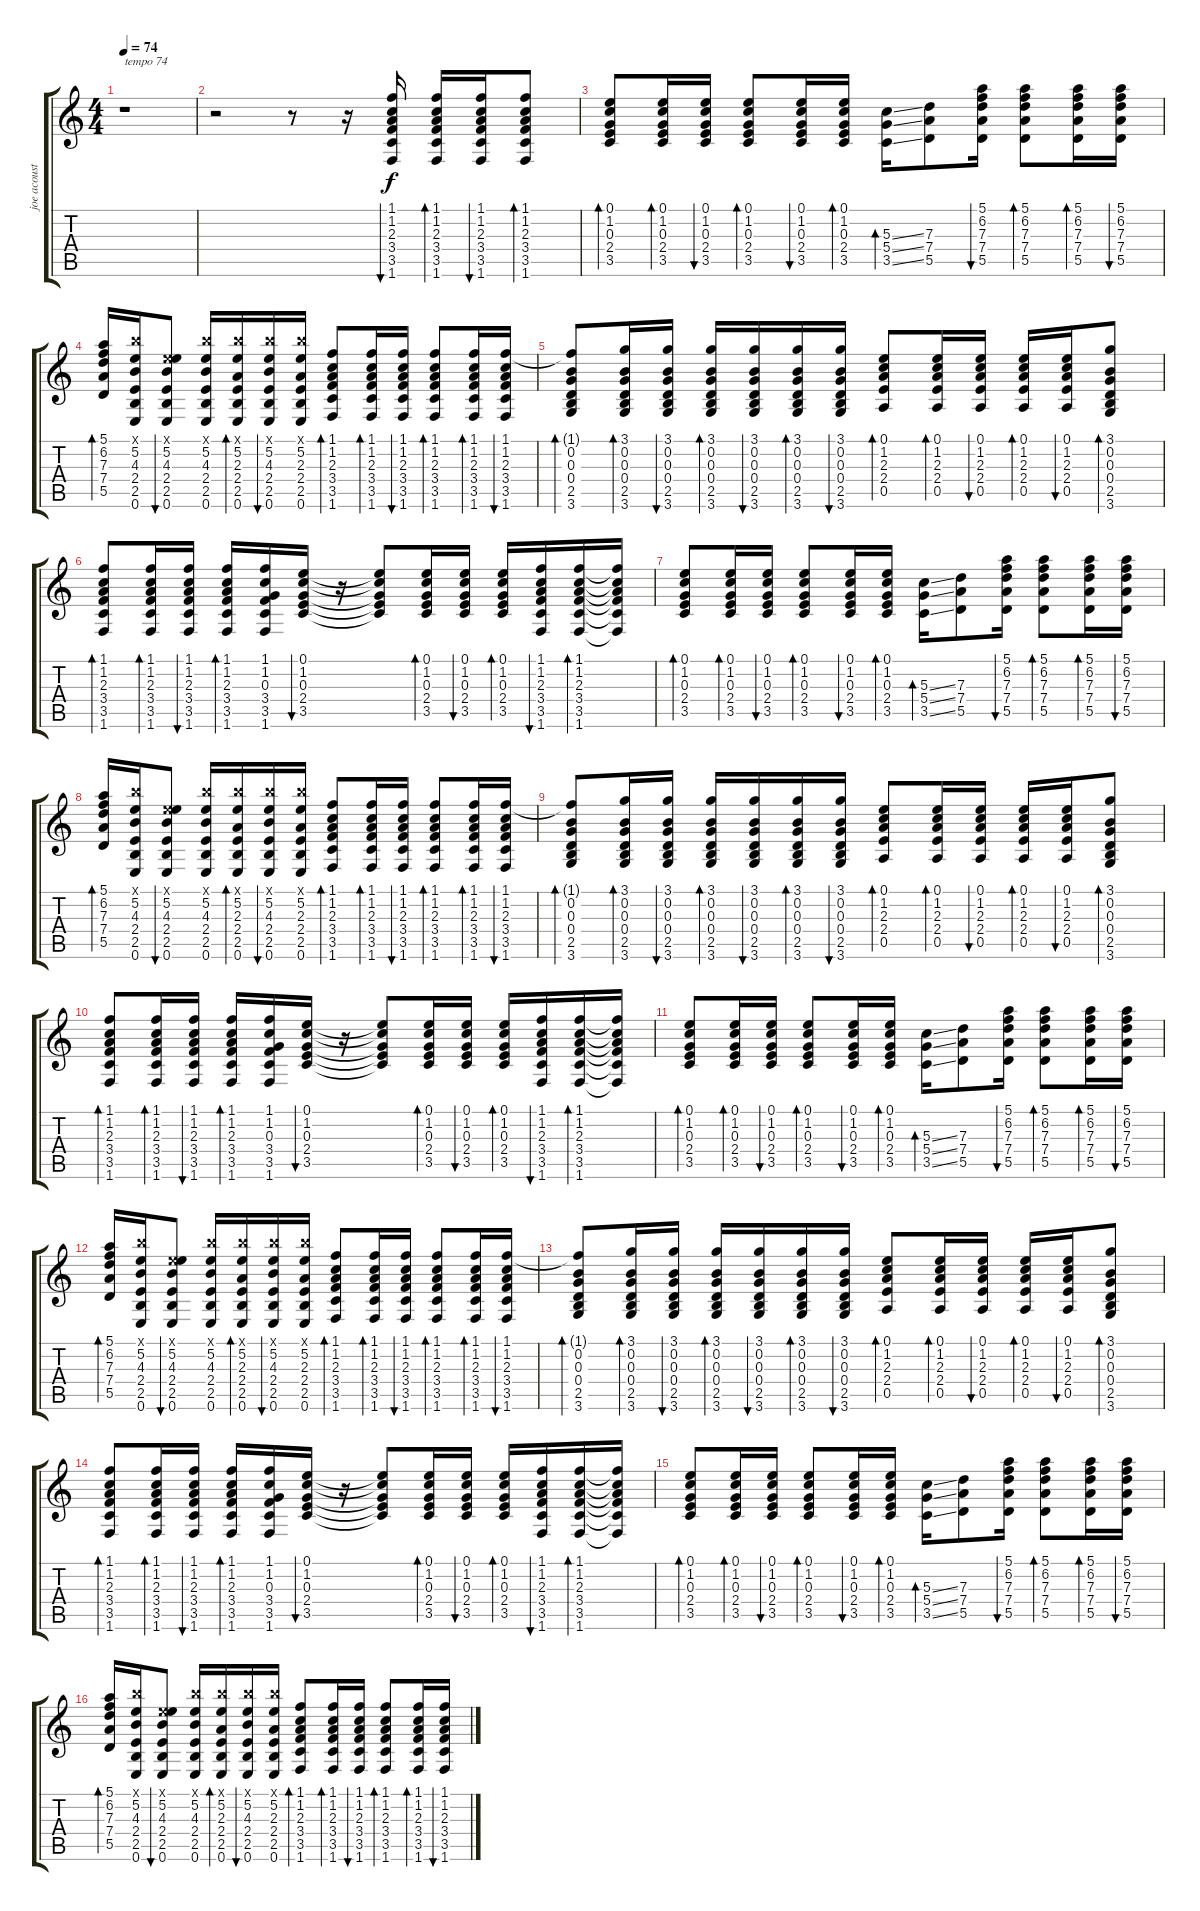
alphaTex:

\track ("joe acoustique" "joe acoust") {instrument acousticguitarsteel}
\staff {score tabs}
\tuning (E4 B3 G3 D3 A2 E2) {hide}
\ts (4 4)
\tempo 74
\clef g2
\ks c
r.1{txt "tempo 74" dy f instrument acousticguitarsteel} |
r.2 r.8 r.16 (1.1 1.2 2.3 3.4 3.5 1.6).16{bu 30} (1.1 1.2 2.3 3.4 3.5 1.6).16{bd 30} (1.1 1.2 2.3 3.4 3.5 1.6).16{bu 30} (1.1 1.2 2.3 3.4 3.5 1.6).8{bd 30} |
(0.1 1.2 0.3 2.4 3.5).8{bd 30} (0.1 1.2 0.3 2.4 3.5).16{bd 30} (0.1 1.2 0.3 2.4 3.5).16{bu 30} (0.1 1.2 0.3 2.4 3.5).8{bd 30} (0.1 1.2 0.3 2.4 3.5).16{bu 30} (0.1 1.2 0.3 2.4 3.5).16{bd 30} (5.3{ss} 5.4{ss} 3.5{ss}).16{bd 30} (7.3 7.4 5.5).8 (5.1 6.2 7.3 7.4 5.5).16{bu 30} (5.1 6.2 7.3 7.4 5.5).8{bd 30} (5.1 6.2 7.3 7.4 5.5).16{bd 30} (5.1 6.2 7.3 7.4 5.5).16{bu 30} |
(5.1 6.2 7.3 7.4 5.5).16{bd 30} (7.1{x} 5.2 4.3 2.4 2.5 0.6).16 (0.1{x} 5.2 4.3 2.4 2.5 0.6).8{bu 30} (7.1{x} 5.2 4.3 2.4 2.5 0.6).16 (7.1{x} 5.2 2.3 2.4 2.5 0.6).16{bd 30} (7.1{x} 5.2 4.3 2.4 2.5 0.6).16{bu 30} (7.1{x} 5.2 2.3 2.4 2.5 0.6).16 (1.1 1.2 2.3 3.4 3.5 1.6).8{bd 30} (1.1 1.2 2.3 3.4 3.5 1.6).16{bd 30} (1.1 1.2 2.3 3.4 3.5 1.6).16{bu 30} (1.1 1.2 2.3 3.4 3.5 1.6).8{bd 30} (1.1 1.2 2.3 3.4 3.5 1.6).16{bd 30} (1.1 1.2 2.3 3.4 3.5 1.6).16{bu 30} |
(1.1{t} 0.2 0.3 0.4 2.5 3.6).8{bd 30} (3.1 0.2 0.3 0.4 2.5 3.6).16{bd 30} (3.1 0.2 0.3 0.4 2.5 3.6).16{bu 30} (3.1 0.2 0.3 0.4 2.5 3.6).16{bd 30} (3.1 0.2 0.3 0.4 2.5 3.6).16{bu 30} (3.1 0.2 0.3 0.4 2.5 3.6).16{bd 30} (3.1 0.2 0.3 0.4 2.5 3.6).16{bu 30} (0.1 1.2 2.3 2.4 0.5).8{bd 30} (0.1 1.2 2.3 2.4 0.5).16{bd 30} (0.1 1.2 2.3 2.4 0.5).16{bu 30} (0.1 1.2 2.3 2.4 0.5).16{bd 30} (0.1 1.2 2.3 2.4 0.5).16{bu 30} (3.1 0.2 0.3 0.4 2.5 3.6).8{bd 30} |
(1.1 1.2 2.3 3.4 3.5 1.6).8{bd 30} (1.1 1.2 2.3 3.4 3.5 1.6).16{bd 30} (1.1 1.2 2.3 3.4 3.5 1.6).16{bu 30} (1.1 1.2 2.3 3.4 3.5 1.6).16{bd 30} (1.1 1.2 0.3 3.4 3.5 1.6).16 (0.1 1.2 0.3 2.4 3.5).16{bu 30} r.16 (0.1{t} 1.2{t} 0.3{t} 2.4{t} 3.5{t}).8 (0.1 1.2 0.3 2.4 3.5).16{bd 30} (0.1 1.2 0.3 2.4 3.5).16{bu 30} (0.1 1.2 0.3 2.4 3.5).16{bd 30} (1.1 1.2 2.3 3.4 3.5 1.6).16{bu 30} (1.1 1.2 2.3 3.4 3.5 1.6).16{bd 30} (1.1{t} 1.2{t} 2.3{t} 3.4{t} 3.5{t} 1.6{t}).16 |
(0.1 1.2 0.3 2.4 3.5).8{bd 30} (0.1 1.2 0.3 2.4 3.5).16{bd 30} (0.1 1.2 0.3 2.4 3.5).16{bu 30} (0.1 1.2 0.3 2.4 3.5).8{bd 30} (0.1 1.2 0.3 2.4 3.5).16{bu 30} (0.1 1.2 0.3 2.4 3.5).16{bd 30} (5.3{ss} 5.4{ss} 3.5{ss}).16{bd 30} (7.3 7.4 5.5).8 (5.1 6.2 7.3 7.4 5.5).16{bu 30} (5.1 6.2 7.3 7.4 5.5).8{bd 30} (5.1 6.2 7.3 7.4 5.5).16{bd 30} (5.1 6.2 7.3 7.4 5.5).16{bu 30} |
(5.1 6.2 7.3 7.4 5.5).16{bd 30} (7.1{x} 5.2 4.3 2.4 2.5 0.6).16 (0.1{x} 5.2 4.3 2.4 2.5 0.6).8{bu 30} (7.1{x} 5.2 4.3 2.4 2.5 0.6).16 (7.1{x} 5.2 2.3 2.4 2.5 0.6).16{bd 30} (7.1{x} 5.2 4.3 2.4 2.5 0.6).16{bu 30} (7.1{x} 5.2 2.3 2.4 2.5 0.6).16 (1.1 1.2 2.3 3.4 3.5 1.6).8{bd 30} (1.1 1.2 2.3 3.4 3.5 1.6).16{bd 30} (1.1 1.2 2.3 3.4 3.5 1.6).16{bu 30} (1.1 1.2 2.3 3.4 3.5 1.6).8{bd 30} (1.1 1.2 2.3 3.4 3.5 1.6).16{bd 30} (1.1 1.2 2.3 3.4 3.5 1.6).16{bu 30} |
(1.1{t} 0.2 0.3 0.4 2.5 3.6).8{bd 30} (3.1 0.2 0.3 0.4 2.5 3.6).16{bd 30} (3.1 0.2 0.3 0.4 2.5 3.6).16{bu 30} (3.1 0.2 0.3 0.4 2.5 3.6).16{bd 30} (3.1 0.2 0.3 0.4 2.5 3.6).16{bu 30} (3.1 0.2 0.3 0.4 2.5 3.6).16{bd 30} (3.1 0.2 0.3 0.4 2.5 3.6).16{bu 30} (0.1 1.2 2.3 2.4 0.5).8{bd 30} (0.1 1.2 2.3 2.4 0.5).16{bd 30} (0.1 1.2 2.3 2.4 0.5).16{bu 30} (0.1 1.2 2.3 2.4 0.5).16{bd 30} (0.1 1.2 2.3 2.4 0.5).16{bu 30} (3.1 0.2 0.3 0.4 2.5 3.6).8{bd 30} |
(1.1 1.2 2.3 3.4 3.5 1.6).8{bd 30} (1.1 1.2 2.3 3.4 3.5 1.6).16{bd 30} (1.1 1.2 2.3 3.4 3.5 1.6).16{bu 30} (1.1 1.2 2.3 3.4 3.5 1.6).16{bd 30} (1.1 1.2 0.3 3.4 3.5 1.6).16 (0.1 1.2 0.3 2.4 3.5).16{bu 30} r.16 (0.1{t} 1.2{t} 0.3{t} 2.4{t} 3.5{t}).8 (0.1 1.2 0.3 2.4 3.5).16{bd 30} (0.1 1.2 0.3 2.4 3.5).16{bu 30} (0.1 1.2 0.3 2.4 3.5).16{bd 30} (1.1 1.2 2.3 3.4 3.5 1.6).16{bu 30} (1.1 1.2 2.3 3.4 3.5 1.6).16{bd 30} (1.1{t} 1.2{t} 2.3{t} 3.4{t} 3.5{t} 1.6{t}).16 |
(0.1 1.2 0.3 2.4 3.5).8{bd 30} (0.1 1.2 0.3 2.4 3.5).16{bd 30} (0.1 1.2 0.3 2.4 3.5).16{bu 30} (0.1 1.2 0.3 2.4 3.5).8{bd 30} (0.1 1.2 0.3 2.4 3.5).16{bu 30} (0.1 1.2 0.3 2.4 3.5).16{bd 30} (5.3{ss} 5.4{ss} 3.5{ss}).16{bd 30} (7.3 7.4 5.5).8 (5.1 6.2 7.3 7.4 5.5).16{bu 30} (5.1 6.2 7.3 7.4 5.5).8{bd 30} (5.1 6.2 7.3 7.4 5.5).16{bd 30} (5.1 6.2 7.3 7.4 5.5).16{bu 30} |
(5.1 6.2 7.3 7.4 5.5).16{bd 30} (7.1{x} 5.2 4.3 2.4 2.5 0.6).16 (0.1{x} 5.2 4.3 2.4 2.5 0.6).8{bu 30} (7.1{x} 5.2 4.3 2.4 2.5 0.6).16 (7.1{x} 5.2 2.3 2.4 2.5 0.6).16{bd 30} (7.1{x} 5.2 4.3 2.4 2.5 0.6).16{bu 30} (7.1{x} 5.2 2.3 2.4 2.5 0.6).16 (1.1 1.2 2.3 3.4 3.5 1.6).8{bd 30} (1.1 1.2 2.3 3.4 3.5 1.6).16{bd 30} (1.1 1.2 2.3 3.4 3.5 1.6).16{bu 30} (1.1 1.2 2.3 3.4 3.5 1.6).8{bd 30} (1.1 1.2 2.3 3.4 3.5 1.6).16{bd 30} (1.1 1.2 2.3 3.4 3.5 1.6).16{bu 30} |
(1.1{t} 0.2 0.3 0.4 2.5 3.6).8{bd 30} (3.1 0.2 0.3 0.4 2.5 3.6).16{bd 30} (3.1 0.2 0.3 0.4 2.5 3.6).16{bu 30} (3.1 0.2 0.3 0.4 2.5 3.6).16{bd 30} (3.1 0.2 0.3 0.4 2.5 3.6).16{bu 30} (3.1 0.2 0.3 0.4 2.5 3.6).16{bd 30} (3.1 0.2 0.3 0.4 2.5 3.6).16{bu 30} (0.1 1.2 2.3 2.4 0.5).8{bd 30} (0.1 1.2 2.3 2.4 0.5).16{bd 30} (0.1 1.2 2.3 2.4 0.5).16{bu 30} (0.1 1.2 2.3 2.4 0.5).16{bd 30} (0.1 1.2 2.3 2.4 0.5).16{bu 30} (3.1 0.2 0.3 0.4 2.5 3.6).8{bd 30} |
(1.1 1.2 2.3 3.4 3.5 1.6).8{bd 30} (1.1 1.2 2.3 3.4 3.5 1.6).16{bd 30} (1.1 1.2 2.3 3.4 3.5 1.6).16{bu 30} (1.1 1.2 2.3 3.4 3.5 1.6).16{bd 30} (1.1 1.2 0.3 3.4 3.5 1.6).16 (0.1 1.2 0.3 2.4 3.5).16{bu 30} r.16 (0.1{t} 1.2{t} 0.3{t} 2.4{t} 3.5{t}).8 (0.1 1.2 0.3 2.4 3.5).16{bd 30} (0.1 1.2 0.3 2.4 3.5).16{bu 30} (0.1 1.2 0.3 2.4 3.5).16{bd 30} (1.1 1.2 2.3 3.4 3.5 1.6).16{bu 30} (1.1 1.2 2.3 3.4 3.5 1.6).16{bd 30} (1.1{t} 1.2{t} 2.3{t} 3.4{t} 3.5{t} 1.6{t}).16 |
(0.1 1.2 0.3 2.4 3.5).8{bd 30} (0.1 1.2 0.3 2.4 3.5).16{bd 30} (0.1 1.2 0.3 2.4 3.5).16{bu 30} (0.1 1.2 0.3 2.4 3.5).8{bd 30} (0.1 1.2 0.3 2.4 3.5).16{bu 30} (0.1 1.2 0.3 2.4 3.5).16{bd 30} (5.3{ss} 5.4{ss} 3.5{ss}).16{bd 30} (7.3 7.4 5.5).8 (5.1 6.2 7.3 7.4 5.5).16{bu 30} (5.1 6.2 7.3 7.4 5.5).8{bd 30} (5.1 6.2 7.3 7.4 5.5).16{bd 30} (5.1 6.2 7.3 7.4 5.5).16{bu 30} |
(5.1 6.2 7.3 7.4 5.5).16{bd 30} (7.1{x} 5.2 4.3 2.4 2.5 0.6).16 (0.1{x} 5.2 4.3 2.4 2.5 0.6).8{bu 30} (7.1{x} 5.2 4.3 2.4 2.5 0.6).16 (7.1{x} 5.2 2.3 2.4 2.5 0.6).16{bd 30} (7.1{x} 5.2 4.3 2.4 2.5 0.6).16{bu 30} (7.1{x} 5.2 2.3 2.4 2.5 0.6).16 (1.1 1.2 2.3 3.4 3.5 1.6).8{bd 30} (1.1 1.2 2.3 3.4 3.5 1.6).16{bd 30} (1.1 1.2 2.3 3.4 3.5 1.6).16{bu 30} (1.1 1.2 2.3 3.4 3.5 1.6).8{bd 30} (1.1 1.2 2.3 3.4 3.5 1.6).16{bd 30} (1.1 1.2 2.3 3.4 3.5 1.6).16{bu 30}
